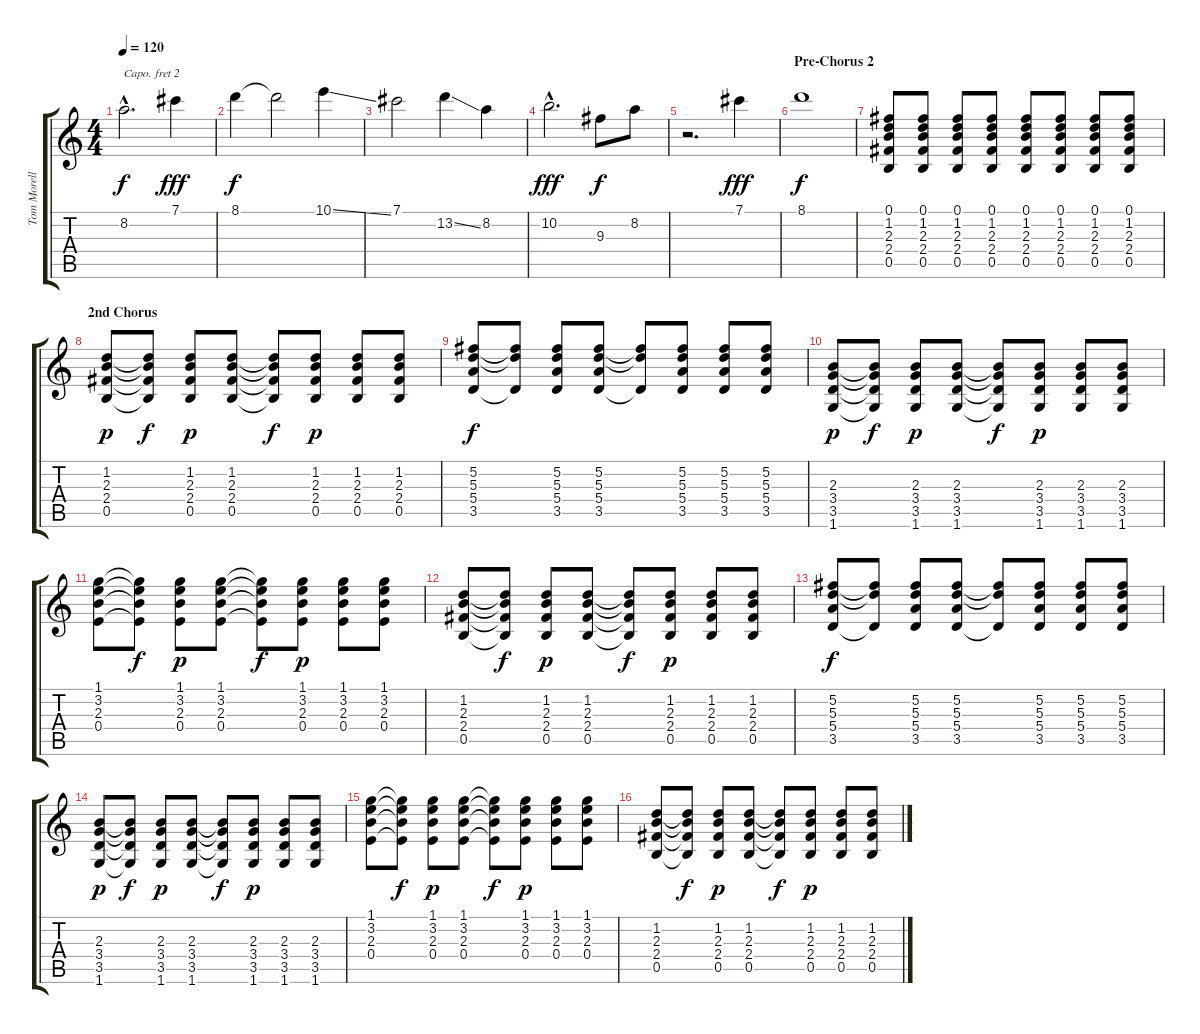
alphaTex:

\track ("Tom Morello" "Tom Morell") {instrument electricguitarjazz}
\staff {score tabs}
\capo 2
\tuning (E4 B3 G3 D3 A2 E2) {hide}
\ts (4 4)
\tempo 120
\clef g2
\ks c
8.2{hac t}.2{d dy f} 7.1.4{dy fff} |
8.1.4{dy f} 8.1{t}.2 10.1{ss}.4 |
7.1.2 13.2{ss}.4 8.2.4 |
10.2{hac}.2{d dy fff} 9.3.8{dy f} 8.2.8 |
r.2{d} 7.1.4{dy fff} |
\section ("" "Pre-Chorus 2")
8.1.1{dy f} |
(0.1 1.2 2.3 2.4 0.5).8{volume 5 instrument distortionguitar} (0.1 1.2 2.3 2.4 0.5).8{volume 12} (0.1 1.2 2.3 2.4 0.5).8 (0.1 1.2 2.3 2.4 0.5).8 (0.1 1.2 2.3 2.4 0.5).8 (0.1 1.2 2.3 2.4 0.5).8 (0.1 1.2 2.3 2.4 0.5).8 (0.1 1.2 2.3 2.4 0.5).8 |
\section ("" "2nd Chorus")
(1.2 2.3 2.4 0.5).8{dy p instrument distortionguitar} (1.2{t} 2.3{t} 2.4{t} 0.5{t}).8{dy f} (1.2 2.3 2.4 0.5).8{dy p} (1.2 2.3 2.4 0.5).8 (1.2{t} 2.3{t} 2.4{t} 0.5{t}).8{dy f} (1.2 2.3 2.4 0.5).8{dy p} (1.2 2.3 2.4 0.5).8 (1.2 2.3 2.4 0.5).8 |
(5.2 5.3 5.4 3.5).8{dy f} (5.2{t} 5.3{t} 3.5{t}).8 (5.2 5.3 5.4 3.5).8 (5.2 5.3 5.4 3.5).8 (5.2{t} 5.3{t} 3.5{t}).8 (5.2 5.3 5.4 3.5).8 (5.2 5.3 5.4 3.5).8 (5.2 5.3 5.4 3.5).8 |
(2.3 3.4 3.5 1.6).8{dy p} (2.3{t} 3.4{t} 3.5{t} 1.6{t}).8{dy f} (2.3 3.4 3.5 1.6).8{dy p} (2.3 3.4 3.5 1.6).8 (2.3{t} 3.4{t} 3.5{t} 1.6{t}).8{dy f} (2.3 3.4 3.5 1.6).8{dy p} (2.3 3.4 3.5 1.6).8 (2.3 3.4 3.5 1.6).8 |
(1.1 3.2 2.3 0.4).8 (1.1{t} 3.2{t} 2.3{t} 0.4{t}).8{dy f} (1.1 3.2 2.3 0.4).8{dy p} (1.1 3.2 2.3 0.4).8 (1.1{t} 3.2{t} 2.3{t} 0.4{t}).8{dy f} (1.1 3.2 2.3 0.4).8{dy p} (1.1 3.2 2.3 0.4).8 (1.1 3.2 2.3 0.4).8 |
(1.2 2.3 2.4 0.5).8{instrument distortionguitar} (1.2{t} 2.3{t} 2.4{t} 0.5{t}).8{dy f} (1.2 2.3 2.4 0.5).8{dy p} (1.2 2.3 2.4 0.5).8 (1.2{t} 2.3{t} 2.4{t} 0.5{t}).8{dy f} (1.2 2.3 2.4 0.5).8{dy p} (1.2 2.3 2.4 0.5).8 (1.2 2.3 2.4 0.5).8 |
(5.2 5.3 5.4 3.5).8{dy f} (5.2{t} 5.3{t} 3.5{t}).8 (5.2 5.3 5.4 3.5).8 (5.2 5.3 5.4 3.5).8 (5.2{t} 5.3{t} 3.5{t}).8 (5.2 5.3 5.4 3.5).8 (5.2 5.3 5.4 3.5).8 (5.2 5.3 5.4 3.5).8 |
(2.3 3.4 3.5 1.6).8{dy p} (2.3{t} 3.4{t} 3.5{t} 1.6{t}).8{dy f} (2.3 3.4 3.5 1.6).8{dy p} (2.3 3.4 3.5 1.6).8 (2.3{t} 3.4{t} 3.5{t} 1.6{t}).8{dy f} (2.3 3.4 3.5 1.6).8{dy p} (2.3 3.4 3.5 1.6).8 (2.3 3.4 3.5 1.6).8 |
(1.1 3.2 2.3 0.4).8 (1.1{t} 3.2{t} 2.3{t} 0.4{t}).8{dy f} (1.1 3.2 2.3 0.4).8{dy p} (1.1 3.2 2.3 0.4).8 (1.1{t} 3.2{t} 2.3{t} 0.4{t}).8{dy f} (1.1 3.2 2.3 0.4).8{dy p} (1.1 3.2 2.3 0.4).8 (1.1 3.2 2.3 0.4).8 |
(1.2 2.3 2.4 0.5).8{instrument distortionguitar} (1.2{t} 2.3{t} 2.4{t} 0.5{t}).8{dy f} (1.2 2.3 2.4 0.5).8{dy p} (1.2 2.3 2.4 0.5).8 (1.2{t} 2.3{t} 2.4{t} 0.5{t}).8{dy f} (1.2 2.3 2.4 0.5).8{dy p} (1.2 2.3 2.4 0.5).8 (1.2 2.3 2.4 0.5).8
